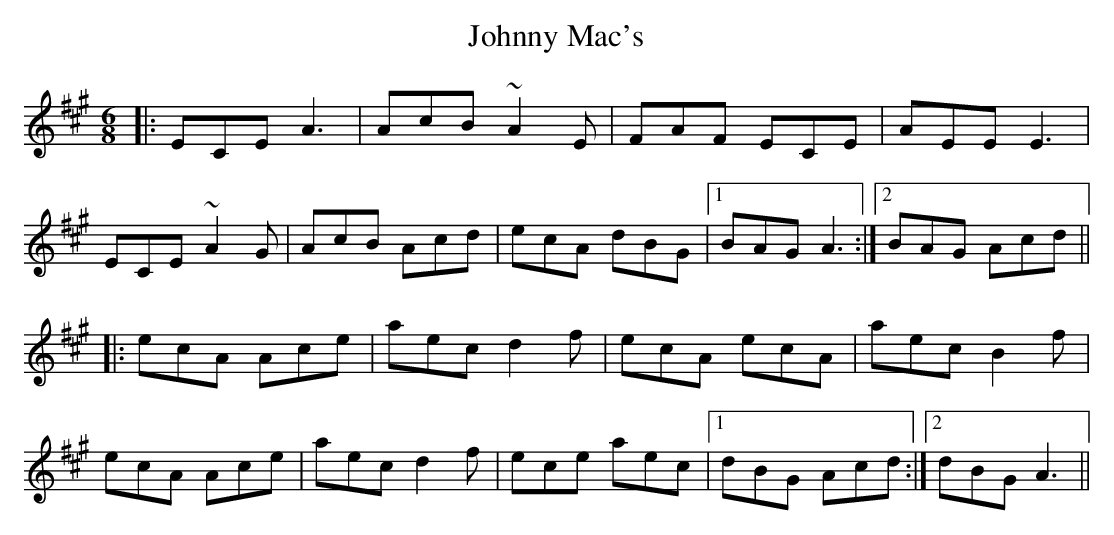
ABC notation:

X:1
T: Johnny Mac's
M: 6/8
L: 1/8
K: Amaj
|:ECE A3|AcB ~A2E|FAF ECE|AEE E3|
ECE ~A2G|AcB Acd|ecA dBG|1 BAG A3:|2 BAG Acd||
|:ecA Ace|aec d2f|ecA ecA|aec B2f|
ecA Ace|aec d2f|ece aec|1 dBG Acd:|2 dBG A3||
